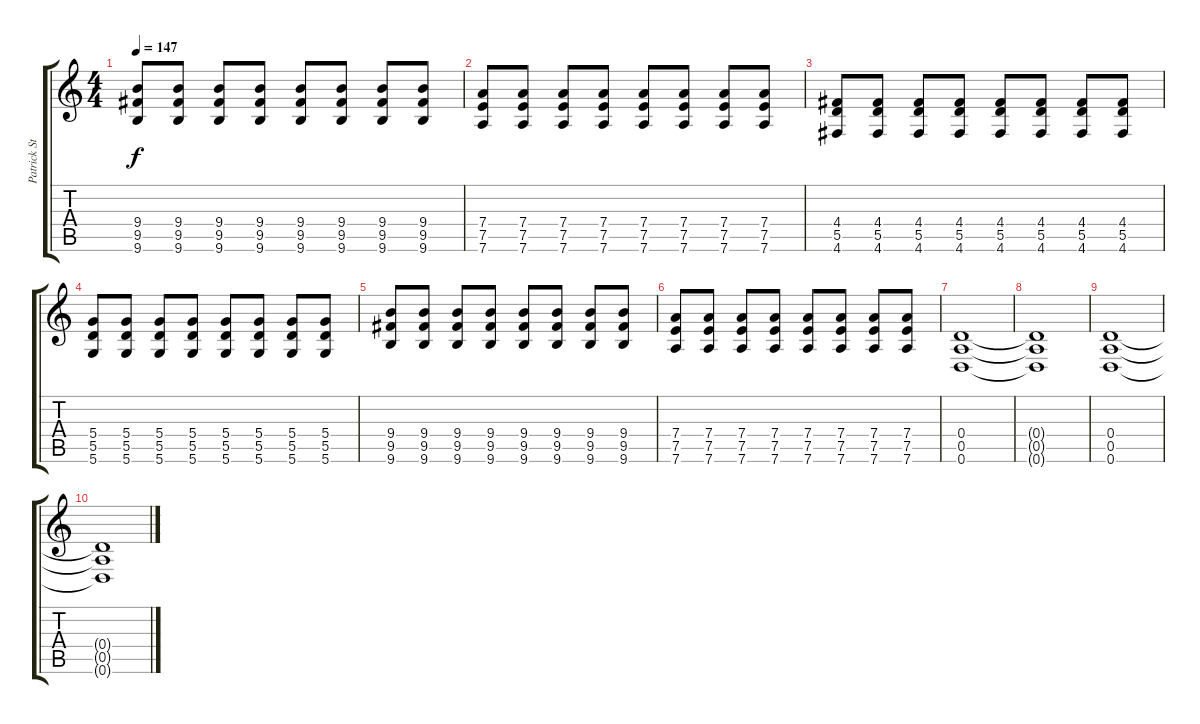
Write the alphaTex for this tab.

\track ("Patrick Stumph (Rythmn Guitar)" "Patrick St") {instrument overdrivenguitar}
\staff {score tabs}
\tuning (E4 B3 G3 D3 A2 D2) {hide}
\ts (4 4)
\tempo 147
\clef g2
\ks c
(9.4 9.5 9.6).8{dy f} (9.4 9.5 9.6).8 (9.4 9.5 9.6).8 (9.4 9.5 9.6).8 (9.4 9.5 9.6).8 (9.4 9.5 9.6).8 (9.4 9.5 9.6).8 (9.4 9.5 9.6).8 |
(7.4 7.5 7.6).8 (7.4 7.5 7.6).8 (7.4 7.5 7.6).8 (7.4 7.5 7.6).8 (7.4 7.5 7.6).8 (7.4 7.5 7.6).8 (7.4 7.5 7.6).8 (7.4 7.5 7.6).8 |
(4.4 5.5 4.6).8 (4.4 5.5 4.6).8 (4.4 5.5 4.6).8 (4.4 5.5 4.6).8 (4.4 5.5 4.6).8 (4.4 5.5 4.6).8 (4.4 5.5 4.6).8 (4.4 5.5 4.6).8 |
(5.4 5.5 5.6).8 (5.4 5.5 5.6).8 (5.4 5.5 5.6).8 (5.4 5.5 5.6).8 (5.4 5.5 5.6).8 (5.4 5.5 5.6).8 (5.4 5.5 5.6).8 (5.4 5.5 5.6).8 |
(9.4 9.5 9.6).8 (9.4 9.5 9.6).8 (9.4 9.5 9.6).8 (9.4 9.5 9.6).8 (9.4 9.5 9.6).8 (9.4 9.5 9.6).8 (9.4 9.5 9.6).8 (9.4 9.5 9.6).8 |
(7.4 7.5 7.6).8 (7.4 7.5 7.6).8 (7.4 7.5 7.6).8 (7.4 7.5 7.6).8 (7.4 7.5 7.6).8 (7.4 7.5 7.6).8 (7.4 7.5 7.6).8 (7.4 7.5 7.6).8 |
(0.4 0.5 0.6).1 |
(0.4{t} 0.5{t} 0.6{t}).1 |
(0.4 0.5 0.6).1 |
(0.4{t} 0.5{t} 0.6{t}).1
